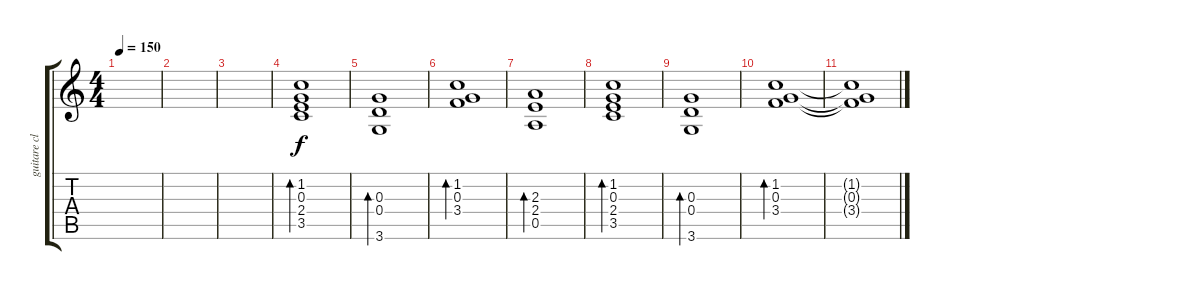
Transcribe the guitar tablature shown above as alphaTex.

\track ("guitare clean 2" "guitare cl") {instrument electricguitarclean}
\staff {score tabs}
\tuning (E4 B3 G3 D3 A2 E2) {hide}
\ts (4 4)
\tempo 150
\clef g2
\ks c
|
|
|
(1.2 0.3 2.4 3.5).1{bd 60} |
(0.3 0.4 3.6).1{bd 60} |
(1.2 0.3 3.4).1{bd 60} |
(2.3 2.4 0.5).1{bd 60} |
(1.2 0.3 2.4 3.5).1{bd 60} |
(0.3 0.4 3.6).1{bd 60} |
(1.2 0.3 3.4).1{bd 60} |
(1.2{t} 0.3{t} 3.4{t}).1
